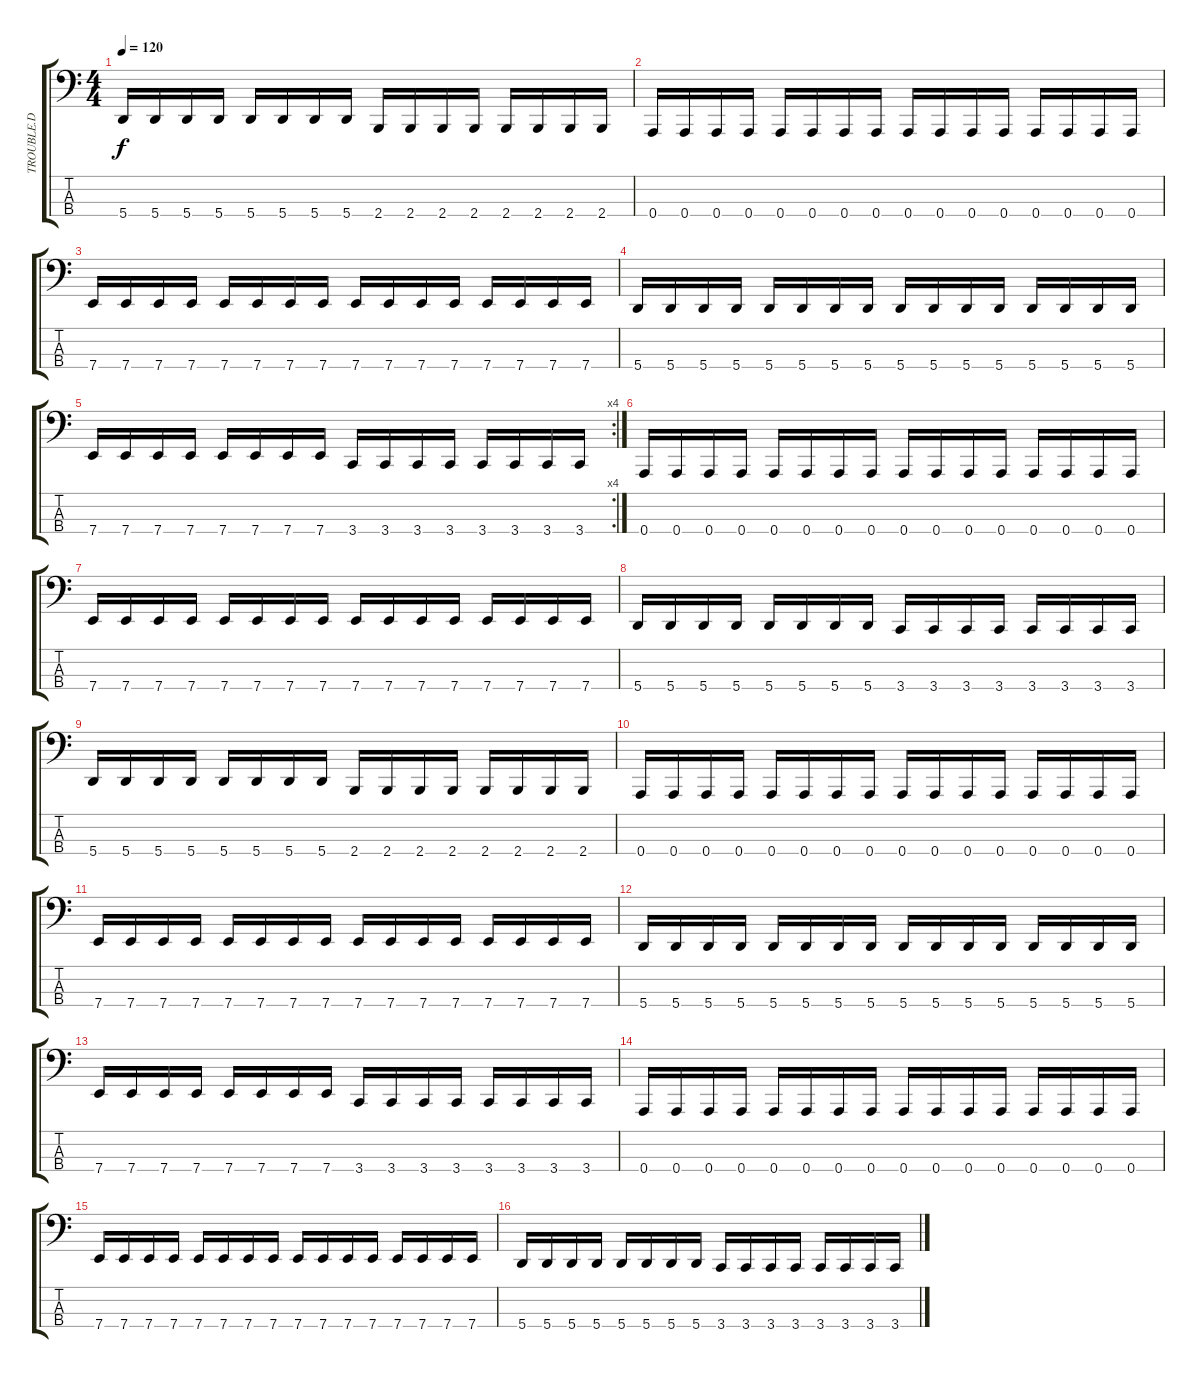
\track ("TROUBLE.D" "TROUBLE.D") {instrument electricbasspick}
\staff {score tabs}
\tuning (D2 A1 E1 A0) {hide}
\ts (4 4)
\tempo 120
\clef f4
\ks c
5.4.16{dy f} 5.4.16 5.4.16 5.4.16 5.4.16 5.4.16 5.4.16 5.4.16 2.4.16 2.4.16 2.4.16 2.4.16 2.4.16 2.4.16 2.4.16 2.4.16 |
0.4.16 0.4.16 0.4.16 0.4.16 0.4.16 0.4.16 0.4.16 0.4.16 0.4.16 0.4.16 0.4.16 0.4.16 0.4.16 0.4.16 0.4.16 0.4.16 |
7.4.16 7.4.16 7.4.16 7.4.16 7.4.16 7.4.16 7.4.16 7.4.16 7.4.16 7.4.16 7.4.16 7.4.16 7.4.16 7.4.16 7.4.16 7.4.16 |
5.4.16 5.4.16 5.4.16 5.4.16 5.4.16 5.4.16 5.4.16 5.4.16 5.4.16 5.4.16 5.4.16 5.4.16 5.4.16 5.4.16 5.4.16 5.4.16 |
\rc 4
7.4.16 7.4.16 7.4.16 7.4.16 7.4.16 7.4.16 7.4.16 7.4.16 3.4.16 3.4.16 3.4.16 3.4.16 3.4.16 3.4.16 3.4.16 3.4.16 |
0.4.16 0.4.16 0.4.16 0.4.16 0.4.16 0.4.16 0.4.16 0.4.16 0.4.16 0.4.16 0.4.16 0.4.16 0.4.16 0.4.16 0.4.16 0.4.16 |
7.4.16 7.4.16 7.4.16 7.4.16 7.4.16 7.4.16 7.4.16 7.4.16 7.4.16 7.4.16 7.4.16 7.4.16 7.4.16 7.4.16 7.4.16 7.4.16 |
5.4.16 5.4.16 5.4.16 5.4.16 5.4.16 5.4.16 5.4.16 5.4.16 3.4.16 3.4.16 3.4.16 3.4.16 3.4.16 3.4.16 3.4.16 3.4.16 |
5.4.16 5.4.16 5.4.16 5.4.16 5.4.16 5.4.16 5.4.16 5.4.16 2.4.16 2.4.16 2.4.16 2.4.16 2.4.16 2.4.16 2.4.16 2.4.16 |
0.4.16 0.4.16 0.4.16 0.4.16 0.4.16 0.4.16 0.4.16 0.4.16 0.4.16 0.4.16 0.4.16 0.4.16 0.4.16 0.4.16 0.4.16 0.4.16 |
7.4.16 7.4.16 7.4.16 7.4.16 7.4.16 7.4.16 7.4.16 7.4.16 7.4.16 7.4.16 7.4.16 7.4.16 7.4.16 7.4.16 7.4.16 7.4.16 |
5.4.16 5.4.16 5.4.16 5.4.16 5.4.16 5.4.16 5.4.16 5.4.16 5.4.16 5.4.16 5.4.16 5.4.16 5.4.16 5.4.16 5.4.16 5.4.16 |
7.4.16 7.4.16 7.4.16 7.4.16 7.4.16 7.4.16 7.4.16 7.4.16 3.4.16 3.4.16 3.4.16 3.4.16 3.4.16 3.4.16 3.4.16 3.4.16 |
0.4.16 0.4.16 0.4.16 0.4.16 0.4.16 0.4.16 0.4.16 0.4.16 0.4.16 0.4.16 0.4.16 0.4.16 0.4.16 0.4.16 0.4.16 0.4.16 |
7.4.16 7.4.16 7.4.16 7.4.16 7.4.16 7.4.16 7.4.16 7.4.16 7.4.16 7.4.16 7.4.16 7.4.16 7.4.16 7.4.16 7.4.16 7.4.16 |
5.4.16 5.4.16 5.4.16 5.4.16 5.4.16 5.4.16 5.4.16 5.4.16 3.4.16 3.4.16 3.4.16 3.4.16 3.4.16 3.4.16 3.4.16 3.4.16
